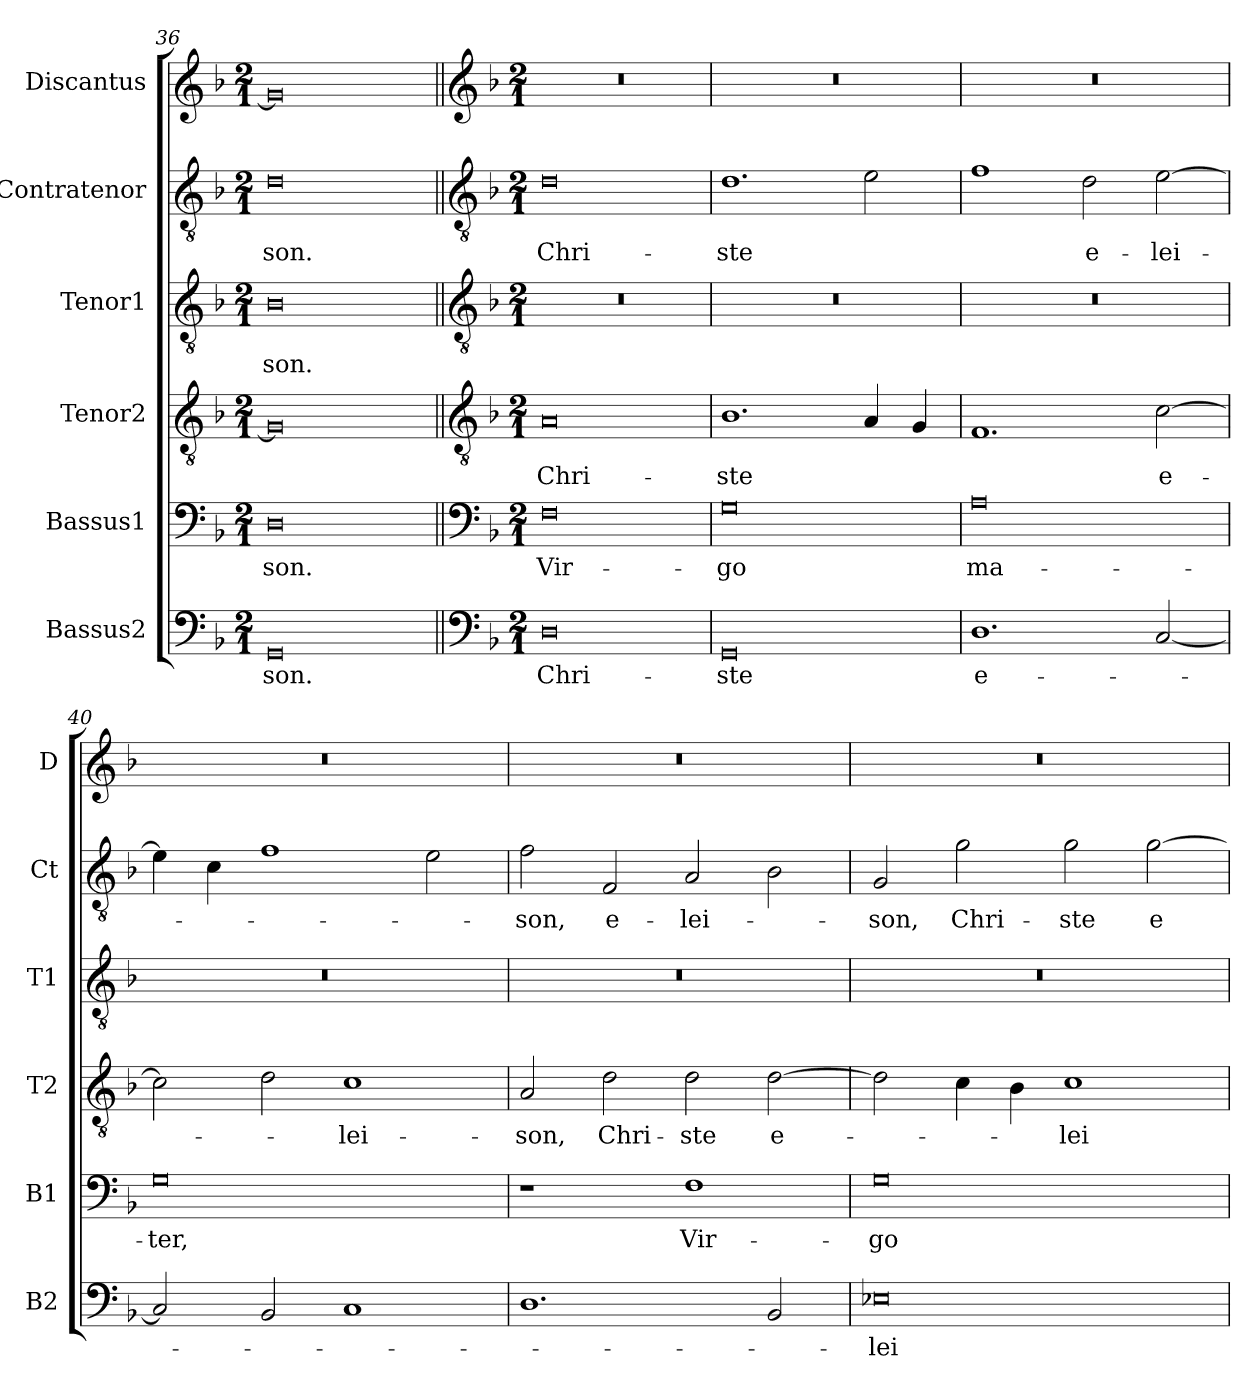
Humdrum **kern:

**kern	**text	**kern	**text	**kern	**text	**kern	**text	**kern	**text	**kern
*part6	*part6	*part5	*part5	*part4	*part4	*part3	*part3	*part2	*part2	*part1
*staff6	*staff6	*staff5	*staff5	*staff4	*staff4	*staff3	*staff3	*staff2	*staff2	*staff1
*I"Bassus2	*	*I"Bassus1	*	*I"Tenor2	*	*I"Tenor1	*	*I"Contratenor	*	*I"Discantus
*I'B2	*	*I'B1	*	*I'T2	*	*I'T1	*	*I'Ct	*	*I'D
*clefF4	*	*clefF4	*	*clefGv2	*	*clefGv2	*	*clefGv2	*	*clefG2
*k[b-]	*	*k[b-]	*	*k[b-]	*	*k[b-]	*	*k[b-]	*	*k[b-]
*M2/1	*	*M2/1	*	*M2/1	*	*M2/1	*	*M2/1	*	*M2/1
=36	=36	=36	=36	=36	=36	=36	=36	=36	=36	=36
0GG	-son.	0D	-son.	0G]	.	0B-	-son.	0d	-son.	0g]
!!LO:LB:g=z
=37||	=37||	=37||	=37||	=37||	=37||	=37||	=37||	=37||	=37||	=37||
*clefF4	*	*clefF4	*	*clefGv2	*	*clefGv2	*	*clefGv2	*	*clefG2
*k[b-]	*	*k[b-]	*	*k[b-]	*	*k[b-]	*	*k[b-]	*	*k[b-]
*M2/1	*	*M2/1	*	*M2/1	*	*M2/1	*	*M2/1	*	*M2/1
0D	Chri-	0F	Vir-	0A	Chri-	0r	.	0d	Chri-	0r
=38	=38	=38	=38	=38	=38	=38	=38	=38	=38	=38
0GG	-ste	0G	-go	1.B-	-ste	0r	.	1.d	-ste	0r
.	.	.	.	4A/	.	.	.	2e\	.	.
.	.	.	.	4G/	.	.	.	.	.	.
=39	=39	=39	=39	=39	=39	=39	=39	=39	=39	=39
1.D	e-	0A	ma-	1.F	.	0r	.	1f	.	0r
.	.	.	.	.	.	.	.	2d\	e-	.
[2C/	.	.	.	[2c\	e-	.	.	[2e\	-lei-	.
=40	=40	=40	=40	=40	=40	=40	=40	=40	=40	=40
2C/]	.	0G	-ter,	2c\]	.	0r	.	4e\]	.	0r
.	.	.	.	.	.	.	.	4c\	.	.
2BB-/	.	.	.	2d\	.	.	.	1f	.	.
1C	.	.	.	1c	-lei-	.	.	.	.	.
.	.	.	.	.	.	.	.	2e\	.	.
=41	=41	=41	=41	=41	=41	=41	=41	=41	=41	=41
1.D	.	1r	.	2A/	-son,	0r	.	2f\	-son,	0r
.	.	.	.	2d\	Chri-	.	.	2F/	e-	.
.	.	1F	Vir-	2d\	-ste	.	.	2A/	-lei-	.
2BB-/	.	.	.	[2d\	e-	.	.	2B-\	.	.
=42	=42	=42	=42	=42	=42	=42	=42	=42	=42	=42
0E-X	-lei-	0G	-go	2d\]	.	0r	.	2G/	-son,	0r
.	.	.	.	4c\	.	.	.	2g\	Chri-	.
.	.	.	.	4B-\	.	.	.	.	.	.
.	.	.	.	1c	-lei-	.	.	2g\	-ste	.
.	.	.	.	.	.	.	.	[2g\	e-	.
=	=	=	=	=	=	=	=	=	=	=
*-	*-	*-	*-	*-	*-	*-	*-	*-	*-	*-
